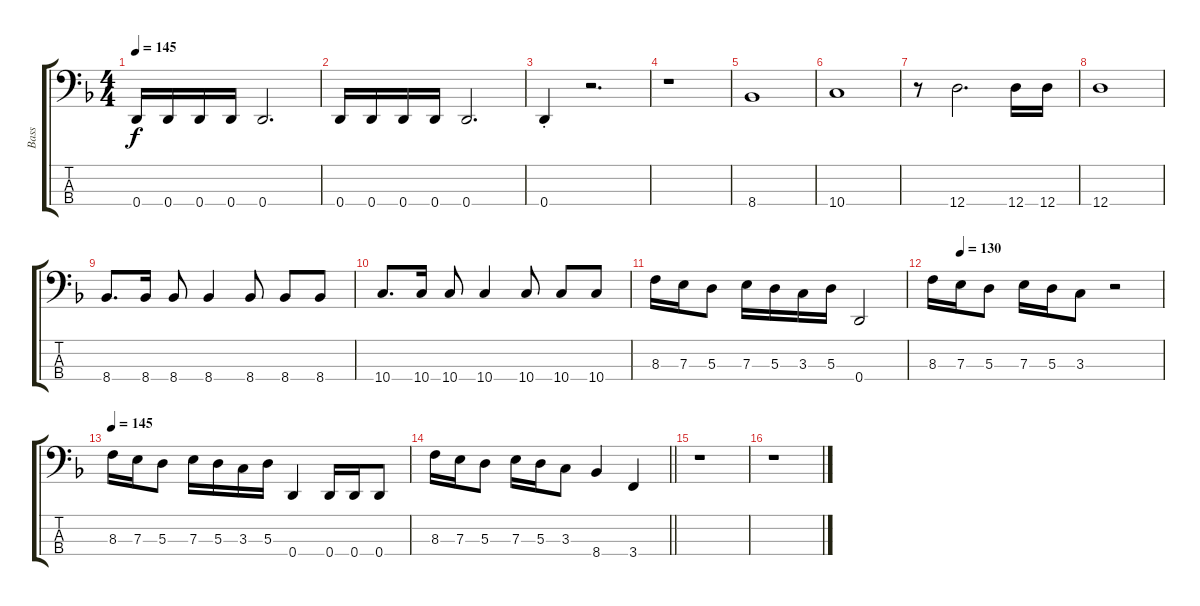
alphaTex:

\track ("Bass" "Bass") {instrument electricbassfinger}
\staff {score tabs}
\tuning (G2 D2 A1 D1) {hide}
\ts (4 4)
\tempo 145
\clef f4
\ks f
0.4.16{dy f} 0.4.16 0.4.16 0.4.16 0.4.2{d} |
0.4.16 0.4.16 0.4.16 0.4.16 0.4.2{d} |
0.4{st}.4 r.2{d} |
r.1 |
8.4.1 |
10.4.1 |
r.8 12.4.2{d} 12.4.16 12.4.16 |
12.4.1 |
8.4.8{d} 8.4.16 8.4.8 8.4.4 8.4.8 8.4.8 8.4.8 |
10.4.8{d} 10.4.16 10.4.8 10.4.4 10.4.8 10.4.8 10.4.8 |
8.3.16 7.3.16 5.3.8 7.3.16 5.3.16 3.3.16 5.3.16 0.4.2 |
\tempo (130 0.125)
8.3.16 7.3.16 5.3.8 7.3.16 5.3.16 3.3.8 r.2 |
\tempo 145
8.3.16 7.3.16 5.3.8 7.3.16 5.3.16 3.3.16 5.3.16 0.4.4 0.4.16 0.4.16 0.4.8 |
\barLineRight lightlight
8.3.16 7.3.16 5.3.8 7.3.16 5.3.16 3.3.8 8.4.4 3.4.4 |
r.1 |
r.1
